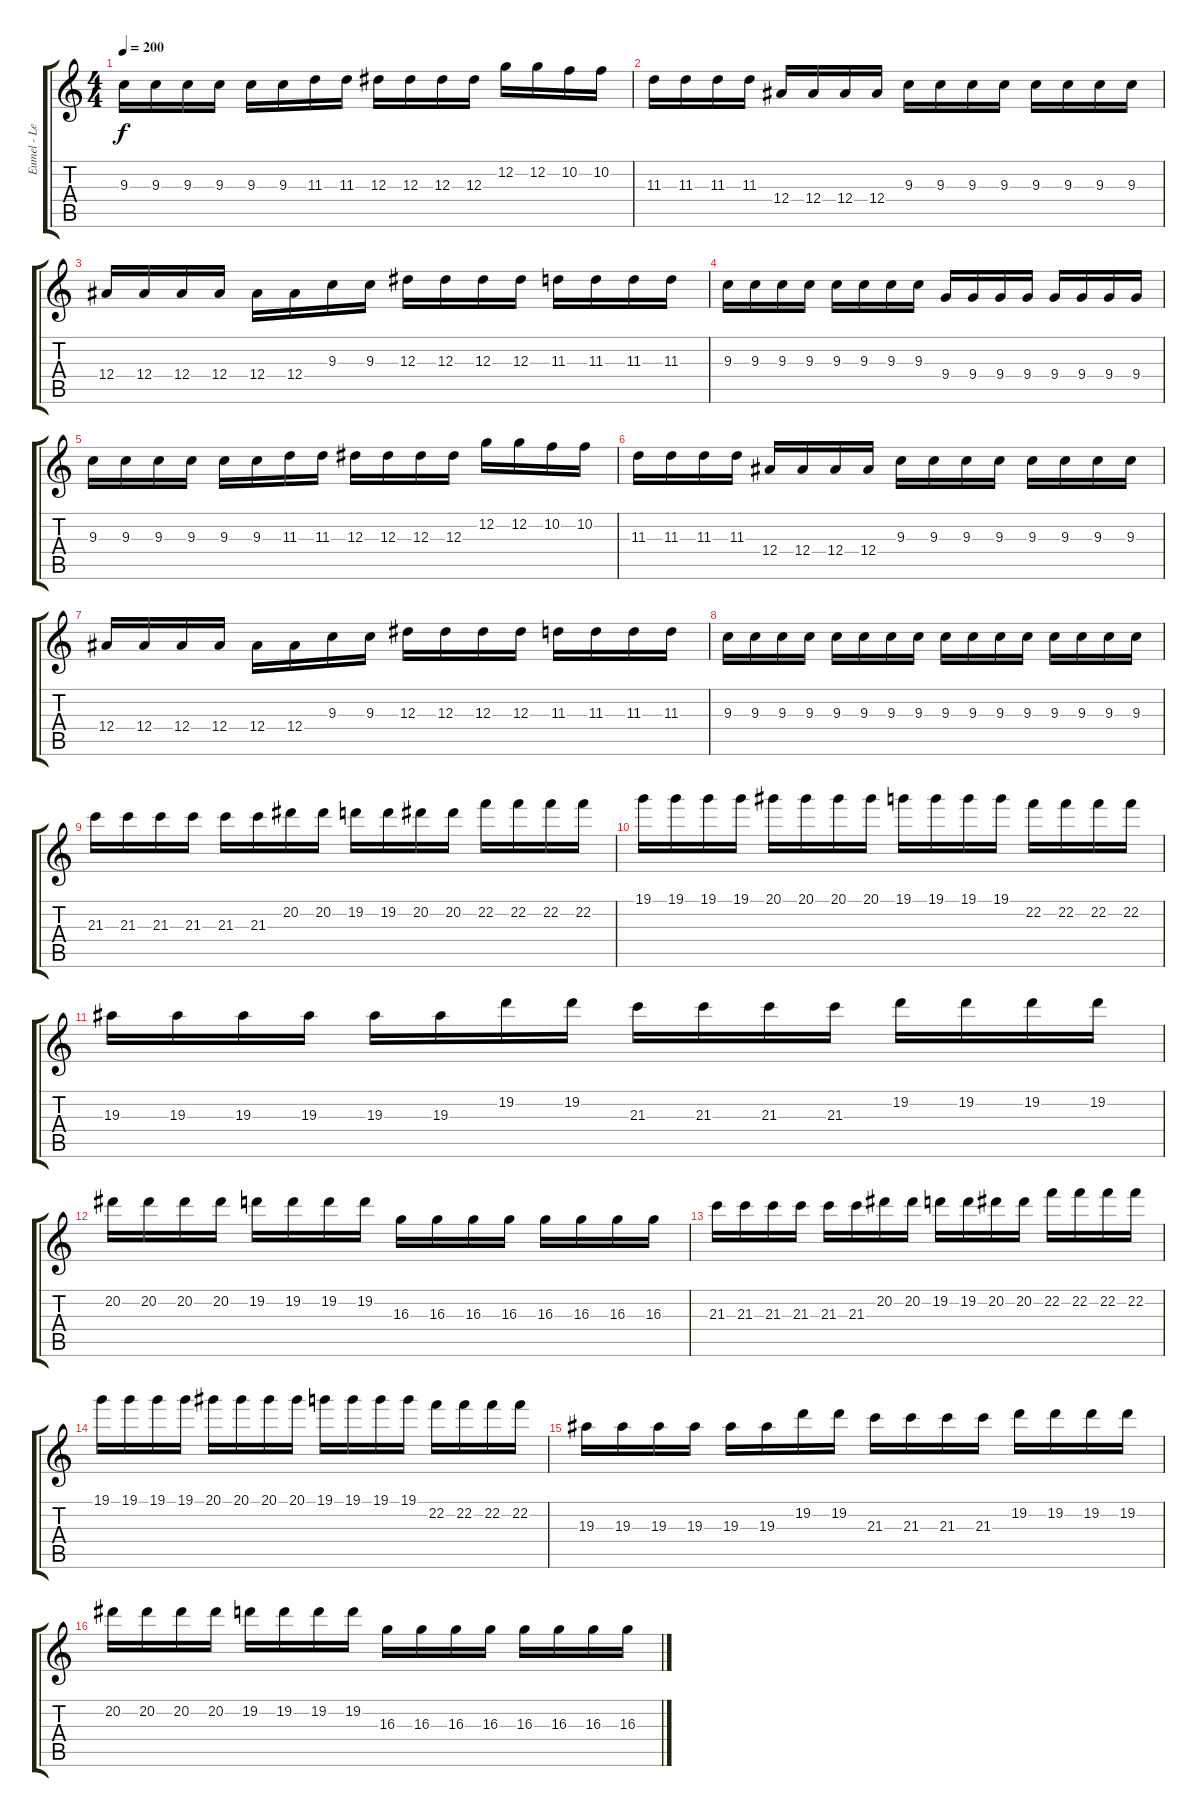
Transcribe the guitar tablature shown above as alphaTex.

\track ("Eumel - Lead Guitar" "Eumel - Le") {instrument distortionguitar}
\staff {score tabs}
\tuning (C4 G3 Eb3 Bb2 F2 C2) {hide}
\ts (4 4)
\tempo 200
\clef g2
\ks c
9.3.16{dy f} 9.3.16 9.3.16 9.3.16 9.3.16 9.3.16 11.3.16 11.3.16 12.3.16 12.3.16 12.3.16 12.3.16 12.2.16 12.2.16 10.2.16 10.2.16 |
11.3.16 11.3.16 11.3.16 11.3.16 12.4.16 12.4.16 12.4.16 12.4.16 9.3.16 9.3.16 9.3.16 9.3.16 9.3.16 9.3.16 9.3.16 9.3.16 |
12.4.16 12.4.16 12.4.16 12.4.16 12.4.16 12.4.16 9.3.16 9.3.16 12.3.16 12.3.16 12.3.16 12.3.16 11.3.16 11.3.16 11.3.16 11.3.16 |
9.3.16 9.3.16 9.3.16 9.3.16 9.3.16 9.3.16 9.3.16 9.3.16 9.4.16 9.4.16 9.4.16 9.4.16 9.4.16 9.4.16 9.4.16 9.4.16 |
9.3.16 9.3.16 9.3.16 9.3.16 9.3.16 9.3.16 11.3.16 11.3.16 12.3.16 12.3.16 12.3.16 12.3.16 12.2.16 12.2.16 10.2.16 10.2.16 |
11.3.16 11.3.16 11.3.16 11.3.16 12.4.16 12.4.16 12.4.16 12.4.16 9.3.16 9.3.16 9.3.16 9.3.16 9.3.16 9.3.16 9.3.16 9.3.16 |
12.4.16 12.4.16 12.4.16 12.4.16 12.4.16 12.4.16 9.3.16 9.3.16 12.3.16 12.3.16 12.3.16 12.3.16 11.3.16 11.3.16 11.3.16 11.3.16 |
9.3.16 9.3.16 9.3.16 9.3.16 9.3.16 9.3.16 9.3.16 9.3.16 9.3.16 9.3.16 9.3.16 9.3.16 9.3.16 9.3.16 9.3.16 9.3.16 |
21.3.16 21.3.16 21.3.16 21.3.16 21.3.16 21.3.16 20.2.16 20.2.16 19.2.16 19.2.16 20.2.16 20.2.16 22.2.16 22.2.16 22.2.16 22.2.16 |
19.1.16 19.1.16 19.1.16 19.1.16 20.1.16 20.1.16 20.1.16 20.1.16 19.1.16 19.1.16 19.1.16 19.1.16 22.2.16 22.2.16 22.2.16 22.2.16 |
19.3.16 19.3.16 19.3.16 19.3.16 19.3.16 19.3.16 19.2.16 19.2.16 21.3.16 21.3.16 21.3.16 21.3.16 19.2.16 19.2.16 19.2.16 19.2.16 |
20.2.16 20.2.16 20.2.16 20.2.16 19.2.16 19.2.16 19.2.16 19.2.16 16.3.16 16.3.16 16.3.16 16.3.16 16.3.16 16.3.16 16.3.16 16.3.16 |
21.3.16 21.3.16 21.3.16 21.3.16 21.3.16 21.3.16 20.2.16 20.2.16 19.2.16 19.2.16 20.2.16 20.2.16 22.2.16 22.2.16 22.2.16 22.2.16 |
19.1.16 19.1.16 19.1.16 19.1.16 20.1.16 20.1.16 20.1.16 20.1.16 19.1.16 19.1.16 19.1.16 19.1.16 22.2.16 22.2.16 22.2.16 22.2.16 |
19.3.16 19.3.16 19.3.16 19.3.16 19.3.16 19.3.16 19.2.16 19.2.16 21.3.16 21.3.16 21.3.16 21.3.16 19.2.16 19.2.16 19.2.16 19.2.16 |
20.2.16 20.2.16 20.2.16 20.2.16 19.2.16 19.2.16 19.2.16 19.2.16 16.3.16 16.3.16 16.3.16 16.3.16 16.3.16 16.3.16 16.3.16 16.3.16
